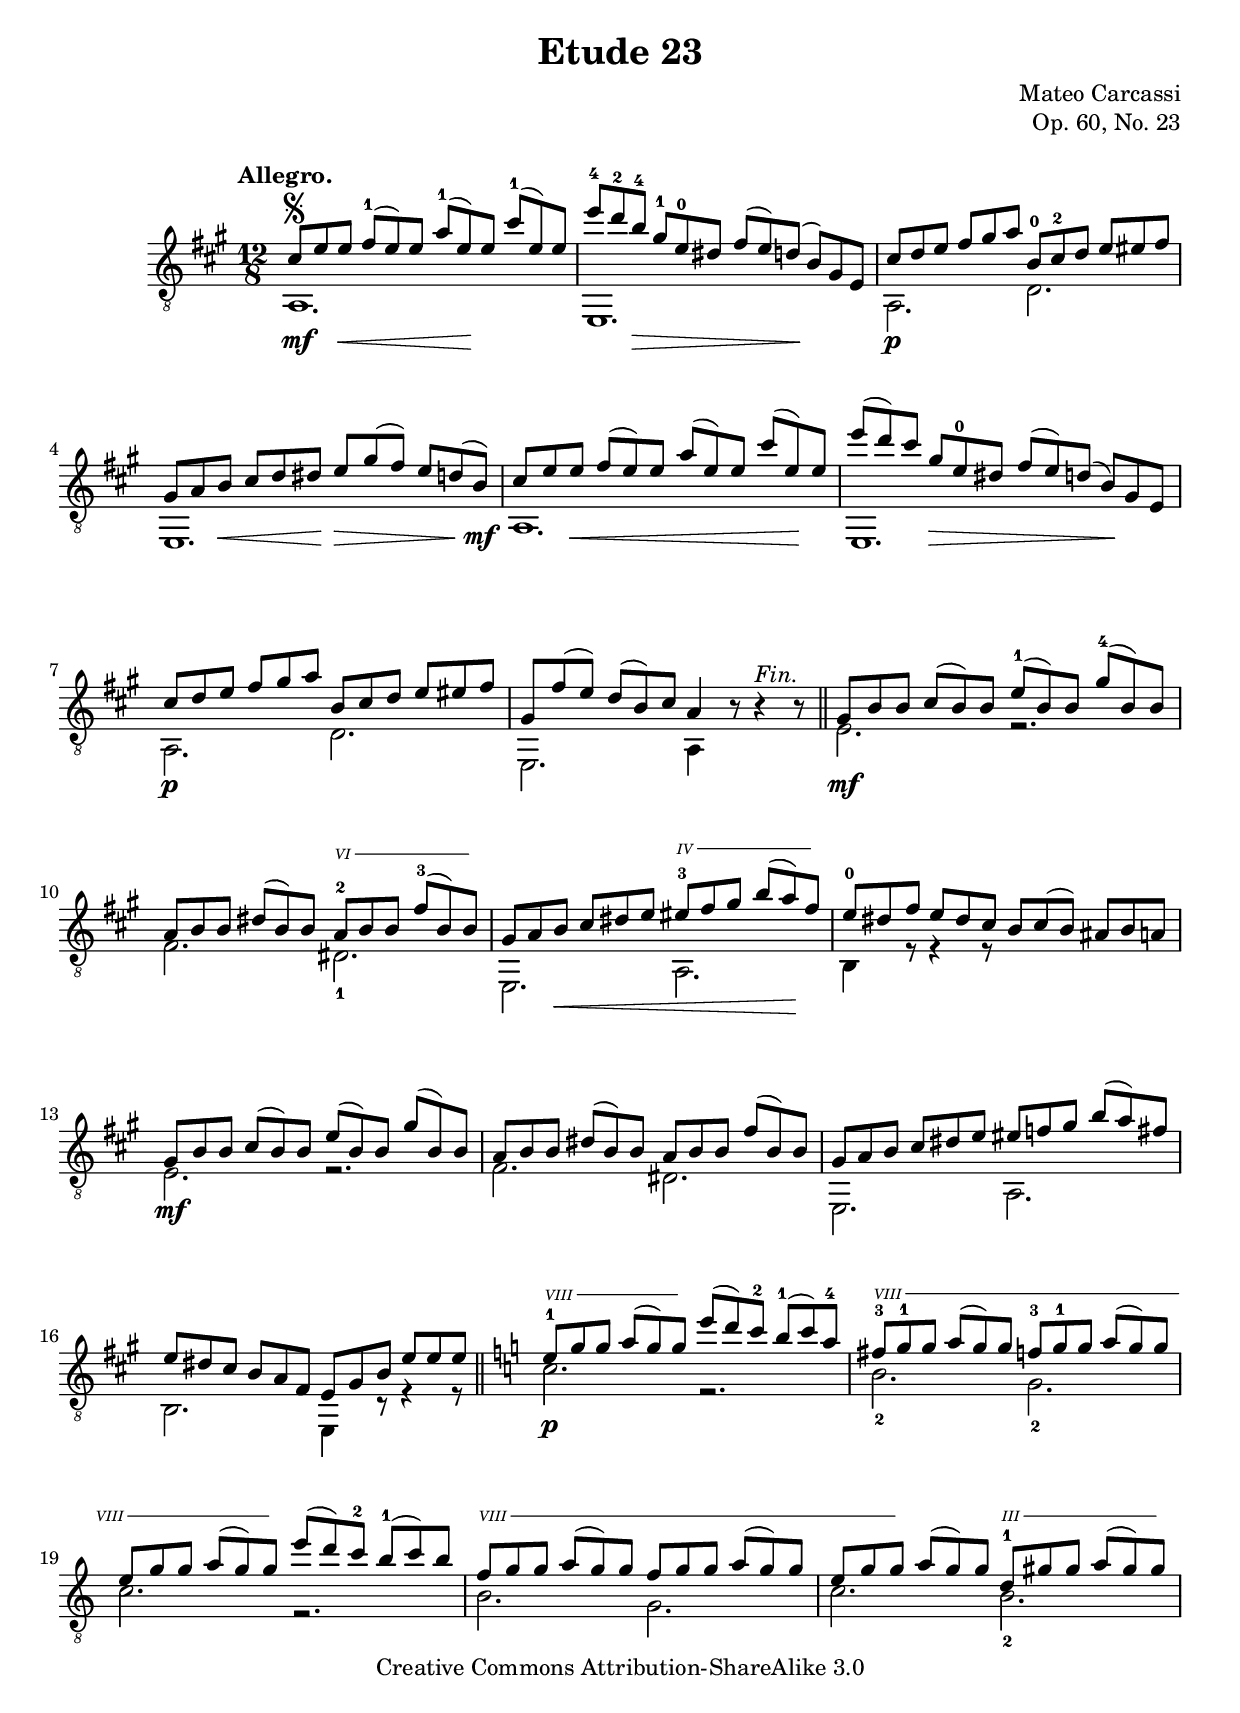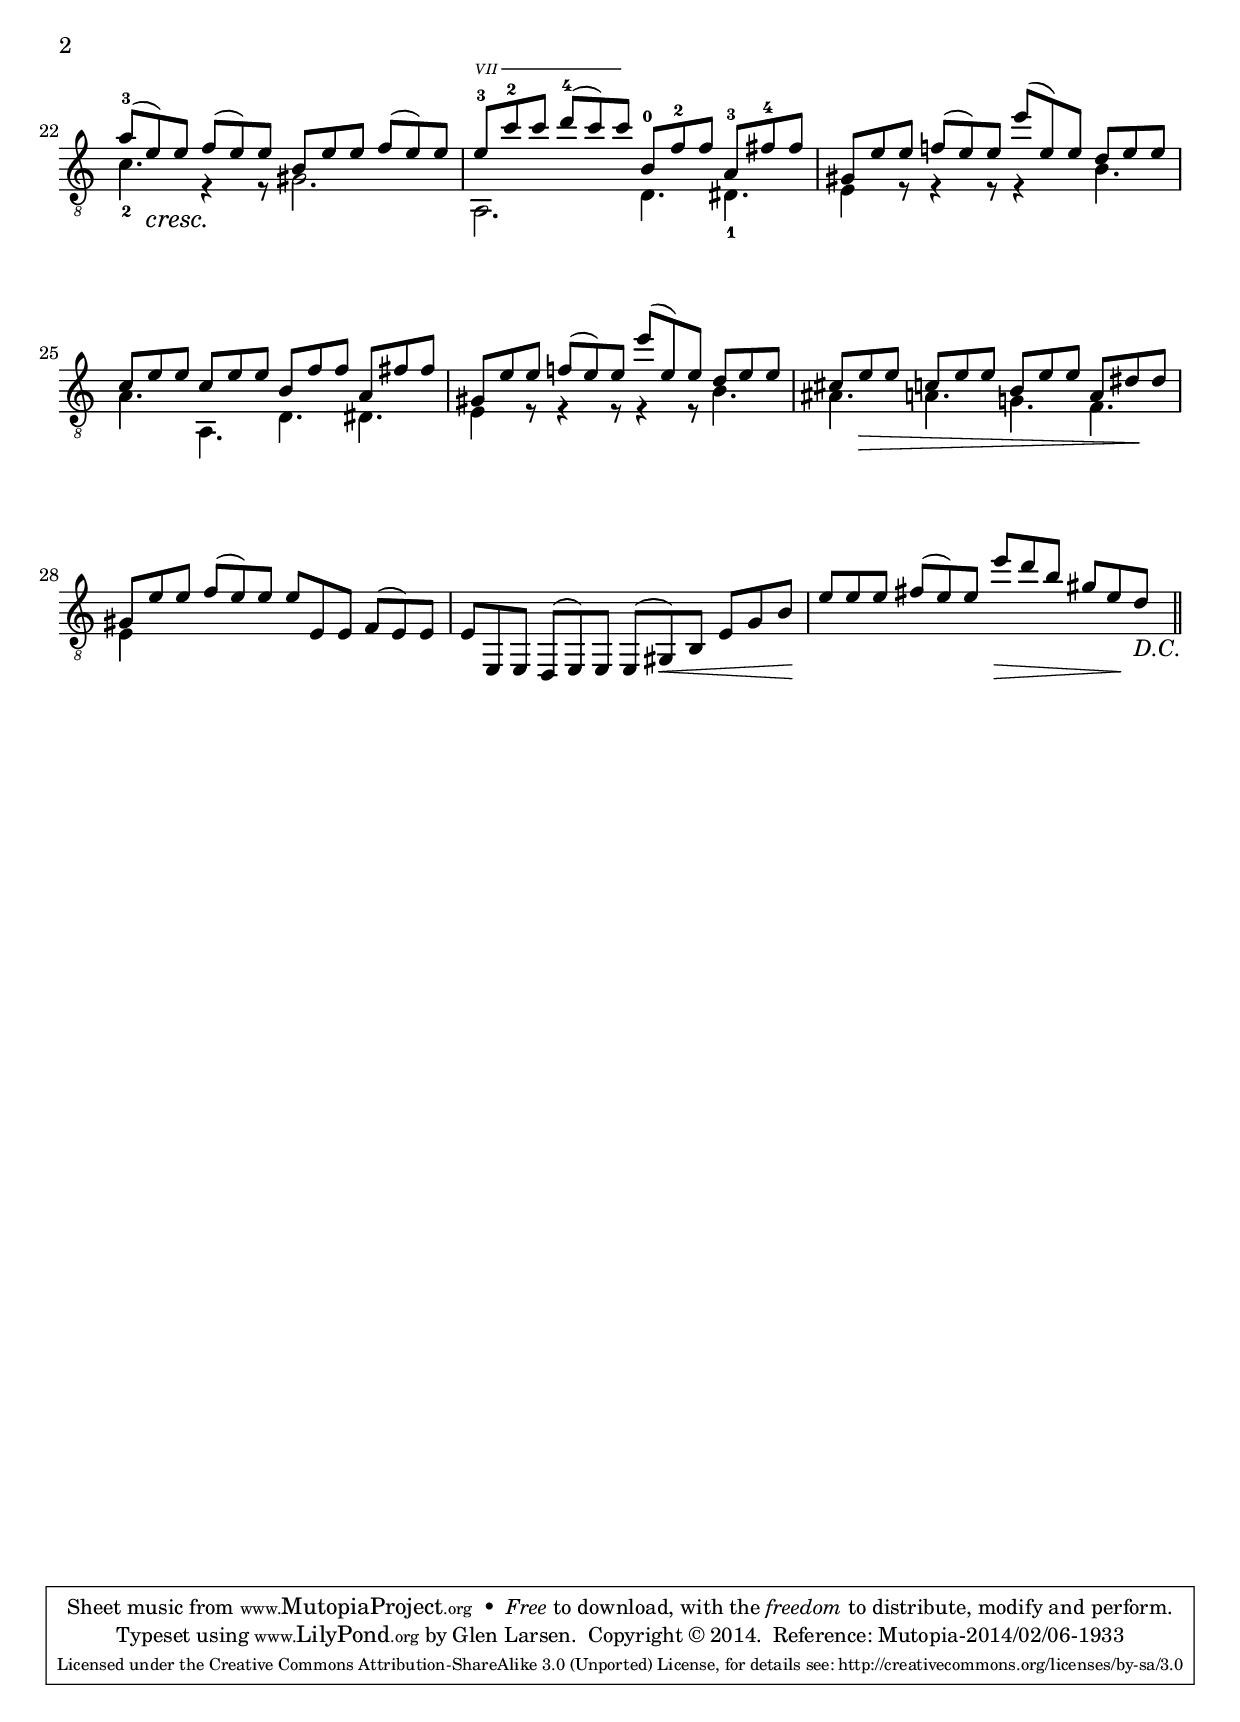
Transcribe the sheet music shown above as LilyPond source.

\version "2.18.0"
\header {
  title = "Etude 23"
  composer = "Mateo Carcassi"
  opus = "Op. 60, No. 23"
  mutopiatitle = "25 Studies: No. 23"
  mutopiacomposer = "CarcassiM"
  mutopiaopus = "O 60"
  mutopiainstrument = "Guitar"
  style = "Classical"
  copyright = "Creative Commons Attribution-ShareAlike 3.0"
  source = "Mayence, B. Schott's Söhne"
  % From Boije 94
  date = "1853"
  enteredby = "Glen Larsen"
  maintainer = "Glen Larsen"
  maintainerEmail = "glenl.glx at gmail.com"

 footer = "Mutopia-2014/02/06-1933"
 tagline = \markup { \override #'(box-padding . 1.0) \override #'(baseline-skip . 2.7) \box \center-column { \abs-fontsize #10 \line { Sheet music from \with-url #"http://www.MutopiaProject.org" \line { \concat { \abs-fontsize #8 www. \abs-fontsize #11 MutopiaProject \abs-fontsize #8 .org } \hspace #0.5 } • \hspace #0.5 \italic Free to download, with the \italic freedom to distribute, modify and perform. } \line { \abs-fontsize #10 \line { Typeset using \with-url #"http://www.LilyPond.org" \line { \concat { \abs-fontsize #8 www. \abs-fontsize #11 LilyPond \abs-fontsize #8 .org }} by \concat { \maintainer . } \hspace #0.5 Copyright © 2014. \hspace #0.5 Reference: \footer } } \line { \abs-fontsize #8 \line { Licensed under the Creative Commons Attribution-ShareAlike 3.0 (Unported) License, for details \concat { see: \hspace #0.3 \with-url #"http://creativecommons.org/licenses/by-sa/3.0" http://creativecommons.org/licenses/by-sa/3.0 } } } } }
}

global = {
  \time 12/8
  \key a \major
}

pf = #(make-dynamic-script "pf")
gpos = #(define-music-function (parser location text) (string?)
	 #{ \mark\markup{\teeny\italic #text } #})

\paper {
  % add space between composer/opus markup and first staff
  markup-system-spacing #'padding = #3
  % add a little space between composer and opus
  markup-markup-spacing #'padding = #1.2
  top-margin = #8
  bottom-margin = #10
}

\layout {
  \context {
    \Voice
    \override StringNumber #'stencil = ##f
    \override TextSpanner #'style = #'solid
    \override TextSpanner #'font-size = #-4
  }
  \context {
    \Staff
    \override Fingering #'staff-padding = #'()
    \override Fingering #'add-stem-support = ##t
    \mergeDifferentlyDottedOn
    \mergeDifferentlyHeadedOn
  }
  \context {
    \Dynamics
    \override DynamicTextSpanner #'style = #'none
  }
}

dynamics = {
  s8\mf s8 s8\< s8*4 s8\! s8*4 | s8*2 s8\> s8*5 s8\! s8*3 | s8\p s8*11 |
  s8*2 s8\< s8*2 s8\! s8\> s8*4 s8\!\mf | s8*2 s8\< s8*7 s8\! s8 | s8*3 s8\> s8*5 s8\! s8*2 | s1.\p |
  s1. | s8\mf s8*11 | s1. | s8*2 s8\< s8*7 s8\! s8 |
  s1. | s8\mf s8*11 | s1.*2 |
  s1. | s8\p s8*11 | s1.*2 |
  s1.*2 | s8 s8\cresc s8*9 s8\! | s1. |
  s1.*3 | s8 s8\> s8*8 s8\! s8 |
  s1. | s8*7 s8\< s8*3 s8\! | s8*6 s8\> s8*3 s8\! s8 |
}

upperVoice = \relative c' {
  \voiceOne
  \override TextSpanner #'(bound-details left stencil-align-dir-y) = #CENTER
  \tempo "Allegro."

  cis8\segno e e <fis-1>( e) e <a-1>( e) e <cis'-1>( e,) e |
  <e'-4>8 <d-2> <b-4> <gis-1> <e-0> dis fis( e) d( b) gis e |
  cis'8 d e fis gis a <b,-0> <cis-2> d e eis fis |

  gis,8 a b cis d dis e gis( fis) e d( b) |
  cis8 e e fis( e) e a( e) e cis'( e,) e |
  e'8( d) cis gis <e-0> dis fis( e) d( b) gis e |
  cis'8 d e fis gis a b, cis d e eis fis |

  gis,8 fis'( e) d( b) cis a4 b8\rest b4\rest^\markup{\italic Fin.} b8\rest \bar "||" |
  gis8 b b cis( b) b <e-1>( b) b <gis'-4>( b,) b |
  \override TextSpanner.bound-details.left.text = #"VI "
  a8 b b dis( b) b <a-2>\startTextSpan b b <fis'-3>( b,) b\stopTextSpan |
  \override TextSpanner.bound-details.left.text = #"IV "
  gis8 a b cis dis e <eis-3>\startTextSpan fis gis b( a) fis\stopTextSpan |

  <e-0>8 dis fis e dis cis b cis( b) ais b a |
  gis8 b b cis( b) b e( b) b gis'( b,) b |
  a8 b b dis( b) b a b b fis'( b,) b |
  gis a b cis dis e eis f gis b( a) fis |

  e8 dis cis b a fis e gis b e e e|
  \bar "||" \key c \major
  \override TextSpanner.bound-details.left.text = #"VIII "
  <e-1>8\startTextSpan g g a( g) g\stopTextSpan e'( d) <c-2> <b-1>( c) <a-4> |
  <fis-3>8\startTextSpan <g-1> g a( g) g <f-3> <g-1> g a( g) g |
  e8 g g a( g) g\stopTextSpan e'( d) <c-2> <b-1>( c) b |

  f8\startTextSpan g g a( g) g f g g a( g) g |
  \override TextSpanner.bound-details.left.text = #"III "
  e8 g g\stopTextSpan a( g) g <d-1>\startTextSpan gis gis a( gis) gis\stopTextSpan |
  <a-3>8( e) e f( e) e b e e f( e) e |
  \override TextSpanner.bound-details.left.text = #"VII "
  <e-3>8\startTextSpan <c'-2> c <d-4>( c) c\stopTextSpan <b,-0> <f'-2> f <a,-3> <fis'-4> fis |

  gis,8 e' e f!( e) e e'( e,) e d e e |
  c8 e e c e e b f' f a, fis' fis |
  gis,8 e' e f!( e) e e'( e,) e d e e|
  cis8 e e c e e b e e a, dis dis |

  gis,8 e' e f( e) e e e, e f( e) e |
  e8 e, e d( e) e e( gis) b e g b |
  e8 e e fis( e) e e' d b gis e d_\markup{\italic "D.C."} |

  \bar "||"
}

lowerVoice = \relative c {
  \voiceTwo
  \set fingeringOrientations = #'(down)
  a1. |
  e1. |
  a2. d |
  e,1. |
  a1. |
  e1. |
  a2. d |
  e,2. a4 s2 |

  e'2. r |
  fis2. <dis-1> |
  e,2. a |
  b4 r8 r4 r8 s4*3 |
  e2. r |
  fis2. dis |
  e,2. a |

  b2. e,4 r8 r4 r8 |
  \key c \major
  c''2. r |
  <b-2>2. <g-2> |
  c2. r |

  b2. g |
  c2. <b-2> |
  <c-2>4. r4 r8 gis2. |
  a,2. d4. <dis-1> |

  e4 r8 r4 r8 r4 s8 b'4. |
  a4. a, d dis |
  e4 r8 r4 r8 r4 r8 b'4. |
  ais4. a g! f |

  e4 s8 s4.*3 |
  s1.*2
}

\score {
  <<
    \new Staff = "Guitar" \with {
      midiInstrument = #"acoustic guitar (nylon)"
    } <<
      \clef "treble_8"
      \global
      \new Voice = "upperVoice" \upperVoice
      \new Voice = "lowerVoice" \lowerVoice
    >>
    \new Dynamics \dynamics
  >>
  \layout { }
  \midi {
    \tempo 4 = 108
  }
}
